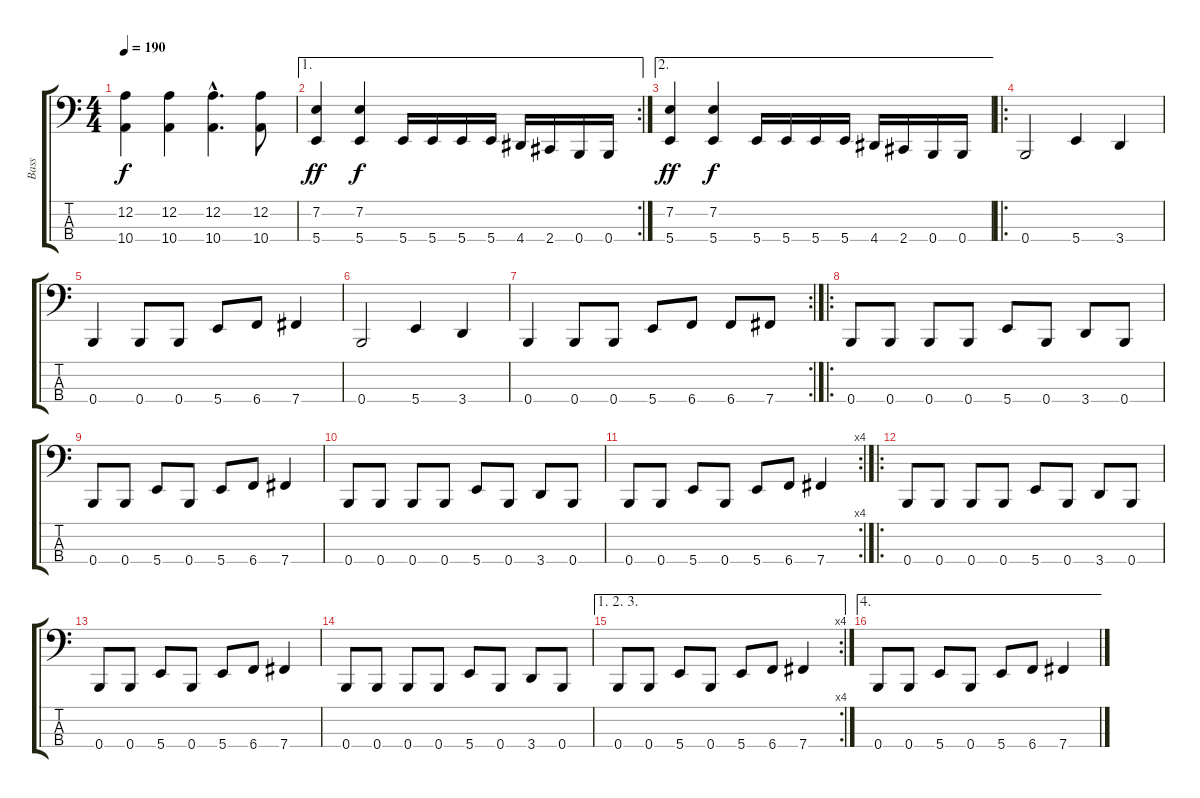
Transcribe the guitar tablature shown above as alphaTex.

\track ("Bass" "Bass") {instrument electricbasspick}
\staff {score tabs}
\tuning (D2 A1 E1 B0) {hide}
\ts (4 4)
\tempo 190
\clef f4
\ks c
(12.2 10.4).4{dy f} (12.2 10.4).4 (12.2{hac} 10.4{hac}).4{d} (12.2 10.4).8 |
\ae 1
\rc 2
(7.2 5.4).4{dy ff} (7.2 5.4).4{dy f} 5.4.16 5.4.16 5.4.16 5.4.16 4.4.16 2.4.16 0.4.16 0.4.16 |
\ae 2
(7.2 5.4).4{dy ff} (7.2 5.4).4{dy f} 5.4.16 5.4.16 5.4.16 5.4.16 4.4.16 2.4.16 0.4.16 0.4.16 |
\ro
0.4.2 5.4.4 3.4.4 |
0.4.4 0.4.8 0.4.8 5.4.8 6.4.8 7.4.4 |
0.4.2 5.4.4 3.4.4 |
\rc 2
0.4.4 0.4.8 0.4.8 5.4.8 6.4.8 6.4.8 7.4.8 |
\ro
0.4.8 0.4.8 0.4.8 0.4.8 5.4.8 0.4.8 3.4.8 0.4.8 |
0.4.8 0.4.8 5.4.8 0.4.8 5.4.8 6.4.8 7.4.4 |
0.4.8 0.4.8 0.4.8 0.4.8 5.4.8 0.4.8 3.4.8 0.4.8 |
\rc 4
0.4.8 0.4.8 5.4.8 0.4.8 5.4.8 6.4.8 7.4.4 |
\ro
0.4.8 0.4.8 0.4.8 0.4.8 5.4.8 0.4.8 3.4.8 0.4.8 |
0.4.8 0.4.8 5.4.8 0.4.8 5.4.8 6.4.8 7.4.4 |
0.4.8 0.4.8 0.4.8 0.4.8 5.4.8 0.4.8 3.4.8 0.4.8 |
\ae (1 2 3)
\rc 4
0.4.8 0.4.8 5.4.8 0.4.8 5.4.8 6.4.8 7.4.4 |
\ae 4
0.4.8 0.4.8 5.4.8 0.4.8 5.4.8 6.4.8 7.4.4
